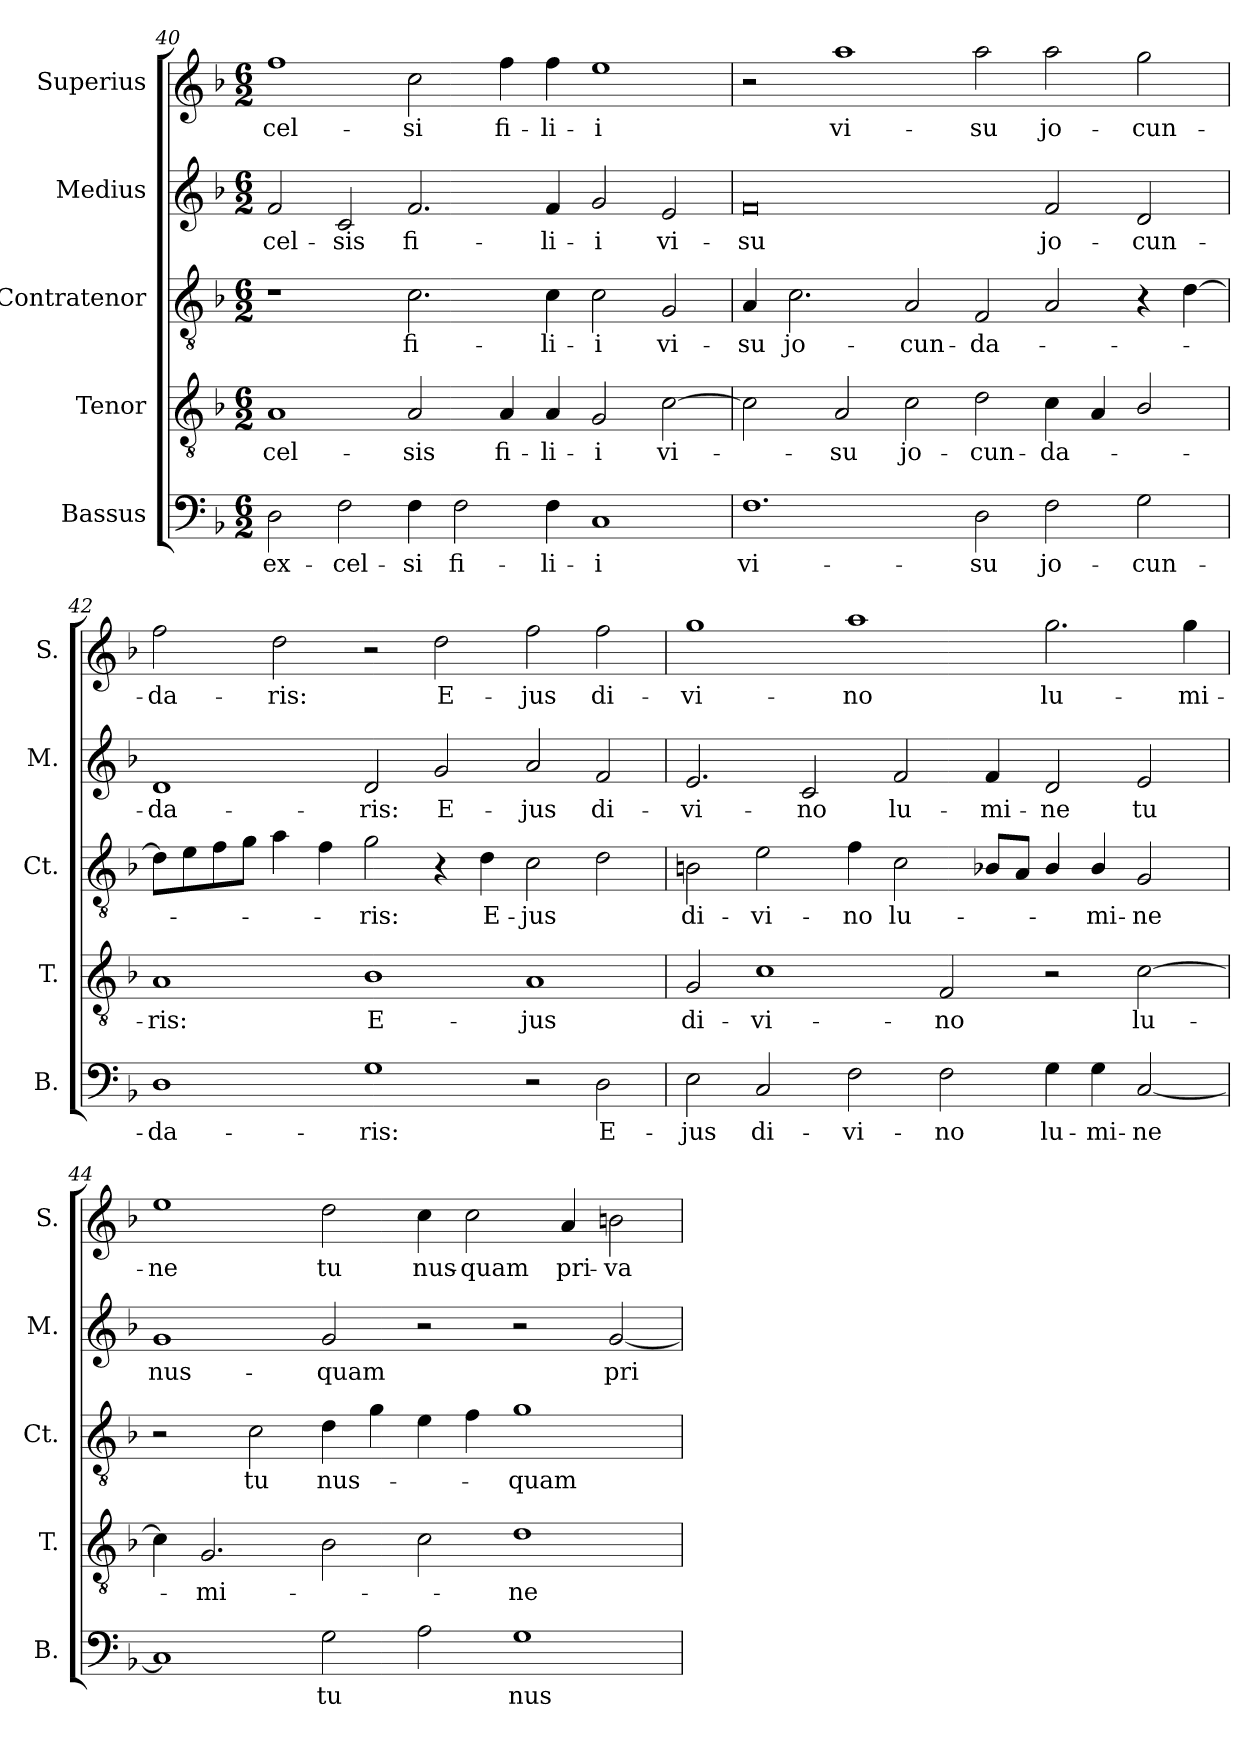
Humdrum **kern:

**kern	**text	**kern	**text	**kern	**text	**kern	**text	**kern	**text
*part5	*part5	*part4	*part4	*part3	*part3	*part2	*part2	*part1	*part1
*staff5	*staff5	*staff4	*staff4	*staff3	*staff3	*staff2	*staff2	*staff1	*staff1
*I"Bassus	*	*I"Tenor	*	*I"Contratenor	*	*I"Medius	*	*I"Superius	*
*I'B.	*	*I'T.	*	*I'Ct.	*	*I'M.	*	*I'S.	*
*clefF4	*	*clefGv2	*	*clefGv2	*	*clefG2	*	*clefG2	*
*	*	*ITrd7c12	*	*ITrd7c12	*	*	*	*	*
*k[b-]	*	*k[b-]	*	*k[b-]	*	*k[b-]	*	*k[b-]	*
*F:	*	*F:	*	*F:	*	*F:	*	*F:	*
*M6/2	*	*M6/2	*	*M6/2	*	*M6/2	*	*M6/2	*
=40	=40	=40	=40	=40	=40	=40	=40	=40	=40
!	!LO:LY:b:color=#000000	!	!	!	!	!	!	!	!
!	!	!	!LO:LY:b:color=#000000	!	!	!	!	!	!
!	!	!	!	!	!	!	!LO:LY:b:color=#000000	!	!
!	!	!	!	!	!	!	!	!	!LO:LY:b:color=#000000
2Di\	ex-	1AAi	-cel-	1r	.	2fi/	-cel-	1ffi	-cel-
!	!LO:LY:b:color=#000000	!	!	!	!	!	!	!	!
!	!	!	!	!	!	!	!LO:LY:b:color=#000000	!	!
2Fi\	-cel-	.	.	.	.	2ci/	-sis	.	.
!	!LO:LY:b:color=#000000	!	!	!	!	!	!	!	!
!	!	!	!LO:LY:b:color=#000000	!	!	!	!	!	!
!	!	!	!	!	!LO:LY:b:color=#000000	!	!	!	!
!	!	!	!	!	!	!	!LO:LY:b:color=#000000	!	!
!	!	!	!	!	!	!	!	!	!LO:LY:b:color=#000000
4Fi\	-si	2AAi/	-sis	2.Ci\	fi-	2.fi/	fi-	2cci\	-si
!	!LO:LY:b:color=#000000	!	!	!	!	!	!	!	!
2Fi\	fi-	.	.	.	.	.	.	.	.
!	!	!	!LO:LY:b:color=#000000	!	!	!	!	!	!
!	!	!	!	!	!	!	!	!	!LO:LY:b:color=#000000
.	.	4AAi/	fi-	.	.	.	.	4ffi\	fi-
!	!LO:LY:b:color=#000000	!	!	!	!	!	!	!	!
!	!	!	!LO:LY:b:color=#000000	!	!	!	!	!	!
!	!	!	!	!	!LO:LY:b:color=#000000	!	!	!	!
!	!	!	!	!	!	!	!LO:LY:b:color=#000000	!	!
!	!	!	!	!	!	!	!	!	!LO:LY:b:color=#000000
4Fi\	-li-	4AAi/	-li-	4Ci\	-li-	4fi/	-li-	4ffi\	-li-
!	!LO:LY:b:color=#000000	!	!	!	!	!	!	!	!
!	!	!	!LO:LY:b:color=#000000	!	!	!	!	!	!
!	!	!	!	!	!LO:LY:b:color=#000000	!	!	!	!
!	!	!	!	!	!	!	!LO:LY:b:color=#000000	!	!
!	!	!	!	!	!	!	!	!	!LO:LY:b:color=#000000
1Ci	-i	2GGi/	-i	2Ci\	-i	2gi/	-i	1eei	-i
!	!	!	!LO:LY:b:color=#000000	!	!	!	!	!	!
!	!	!	!	!	!LO:LY:b:color=#000000	!	!	!	!
!	!	!	!	!	!	!	!LO:LY:b:color=#000000	!	!
.	.	[2Ci\	vi-	2GGi/	vi-	2ei/	vi-	.	.
!!LO:LB:g=z
=41	=41	=41	=41	=41	=41	=41	=41	=41	=41
!	!LO:LY:b:color=#000000	!	!	!	!	!	!	!	!
!	!	!	!	!	!LO:LY:b:color=#000000	!	!	!	!
!	!	!	!	!	!	!	!LO:LY:b:color=#000000	!	!
1.Fi	vi-	2Ci\]	.	4AAi/	-su	0fi	-su	2r	.
!	!	!	!	!	!LO:LY:b:color=#000000	!	!	!	!
.	.	.	.	2.Ci\	jo-	.	.	.	.
!	!	!	!LO:LY:b:color=#000000	!	!	!	!	!	!
!	!	!	!	!	!	!	!	!	!LO:LY:b:color=#000000
.	.	2AAi/	-su	.	.	.	.	1aai	vi-
!	!	!	!LO:LY:b:color=#000000	!	!	!	!	!	!
!	!	!	!	!	!LO:LY:b:color=#000000	!	!	!	!
.	.	2Ci\	jo-	2AAi/	-cun-	.	.	.	.
!	!LO:LY:b:color=#000000	!	!	!	!	!	!	!	!
!	!	!	!LO:LY:b:color=#000000	!	!	!	!	!	!
!	!	!	!	!	!LO:LY:b:color=#000000	!	!	!	!
!	!	!	!	!	!	!	!	!	!LO:LY:b:color=#000000
2Di\	-su	2Di\	-cun-	2FFi/	-da-	.	.	2aai\	-su
!	!LO:LY:b:color=#000000	!	!	!	!	!	!	!	!
!	!	!	!LO:LY:b:color=#000000	!	!	!	!	!	!
!	!	!	!	!	!	!	!LO:LY:b:color=#000000	!	!
!	!	!	!	!	!	!	!	!	!LO:LY:b:color=#000000
2Fi\	jo-	4Ci\	-da-	2AAi/	.	2fi/	jo-	2aai\	jo-
.	.	4AAi/	.	.	.	.	.	.	.
!	!LO:LY:b:color=#000000	!	!	!	!	!	!	!	!
!	!	!	!	!	!	!	!LO:LY:b:color=#000000	!	!
!	!	!	!	!	!	!	!	!	!LO:LY:b:color=#000000
2Gi\	-cun-	2BB-i/	.	4r	.	2di/	-cun-	2ggi\	-cun-
.	.	.	.	[4Di\	.	.	.	.	.
=42	=42	=42	=42	=42	=42	=42	=42	=42	=42
!	!LO:LY:b:color=#000000	!	!	!	!	!	!	!	!
!	!	!	!LO:LY:b:color=#000000	!	!	!	!	!	!
!	!	!	!	!	!	!	!LO:LY:b:color=#000000	!	!
!	!	!	!	!	!	!	!	!	!LO:LY:b:color=#000000
1Di	-da-	1AAi	-ris:	8Di\L]	.	1di	-da-	2ffi\	-da-
.	.	.	.	8Ei\	.	.	.	.	.
.	.	.	.	8Fi\	.	.	.	.	.
.	.	.	.	8Gi\J	.	.	.	.	.
!	!	!	!	!	!	!	!	!	!LO:LY:b:color=#000000
.	.	.	.	4Ai\	.	.	.	2ddi\	-ris:
.	.	.	.	4Fi\	.	.	.	.	.
!	!LO:LY:b:color=#000000	!	!	!	!	!	!	!	!
!	!	!	!LO:LY:b:color=#000000	!	!	!	!	!	!
!	!	!	!	!	!LO:LY:b:color=#000000	!	!	!	!
!	!	!	!	!	!	!	!LO:LY:b:color=#000000	!	!
1Gi	-ris:	1BB-i	E-	2Gi\	-ris:	2di/	-ris:	2r	.
!	!	!	!	!	!	!	!LO:LY:b:color=#000000	!	!
!	!	!	!	!	!	!	!	!	!LO:LY:b:color=#000000
.	.	.	.	4r	.	2gi/	E-	2ddi\	E-
!	!	!	!	!	!LO:LY:b:color=#000000	!	!	!	!
.	.	.	.	4Di\	E-	.	.	.	.
!	!	!	!LO:LY:b:color=#000000	!	!	!	!	!	!
!	!	!	!	!	!LO:LY:b:color=#000000	!	!	!	!
!	!	!	!	!	!	!	!LO:LY:b:color=#000000	!	!
!	!	!	!	!	!	!	!	!	!LO:LY:b:color=#000000
2r	.	1AAi	-jus	2Ci\	-jus	2ai/	-jus	2ffi\	-jus
!	!LO:LY:b:color=#000000	!	!	!	!	!	!	!	!
!	!	!	!	!	!	!	!LO:LY:b:color=#000000	!	!
!	!	!	!	!	!	!	!	!	!LO:LY:b:color=#000000
2Di\	E-	.	.	2Di\	.	2fi/	di-	2ffi\	di-
=43	=43	=43	=43	=43	=43	=43	=43	=43	=43
!	!LO:LY:b:color=#000000	!	!	!	!	!	!	!	!
!	!	!	!LO:LY:b:color=#000000	!	!	!	!	!	!
!	!	!	!	!	!LO:LY:b:color=#000000	!	!	!	!
!	!	!	!	!	!	!	!LO:LY:b:color=#000000	!	!
!	!	!	!	!	!	!	!	!	!LO:LY:b:color=#000000
2Ei\	-jus	2GGi/	di-	2BBni\	di-	2.ei/	-vi-	1ggi	-vi-
!	!LO:LY:b:color=#000000	!	!	!	!	!	!	!	!
!	!	!	!LO:LY:b:color=#000000	!	!	!	!	!	!
!	!	!	!	!	!LO:LY:b:color=#000000	!	!	!	!
2Ci/	di-	1Ci	-vi-	2Ei\	-vi-	.	.	.	.
!	!	!	!	!	!	!	!LO:LY:b:color=#000000	!	!
.	.	.	.	.	.	2ci/	-no	.	.
!	!LO:LY:b:color=#000000	!	!	!	!	!	!	!	!
!	!	!	!	!	!LO:LY:b:color=#000000	!	!	!	!
!	!	!	!	!	!	!	!	!	!LO:LY:b:color=#000000
2Fi\	-vi-	.	.	4Fi\	-no	.	.	1aai	-no
!	!	!	!	!	!LO:LY:b:color=#000000	!	!	!	!
!	!	!	!	!	!	!	!LO:LY:b:color=#000000	!	!
.	.	.	.	2Ci\	lu-	2fi/	lu-	.	.
!	!LO:LY:b:color=#000000	!	!	!	!	!	!	!	!
!	!	!	!LO:LY:b:color=#000000	!	!	!	!	!	!
2Fi\	-no	2FFi/	-no	.	.	.	.	.	.
!	!	!	!	!	!	!	!LO:LY:b:color=#000000	!	!
.	.	.	.	8BB-Xi/L	.	4fi/	-mi-	.	.
.	.	.	.	8AAi/J	.	.	.	.	.
!	!LO:LY:b:color=#000000	!	!	!	!	!	!	!	!
!	!	!	!	!	!	!	!LO:LY:b:color=#000000	!	!
!	!	!	!	!	!	!	!	!	!LO:LY:b:color=#000000
4Gi\	lu-	2r	.	4BB-i/	.	2di/	-ne	2.ggi\	lu-
!	!LO:LY:b:color=#000000	!	!	!	!	!	!	!	!
!	!	!	!	!	!LO:LY:b:color=#000000	!	!	!	!
4Gi\	-mi-	.	.	4BB-i/	-mi-	.	.	.	.
!	!LO:LY:b:color=#000000	!	!	!	!	!	!	!	!
!	!	!	!LO:LY:b:color=#000000	!	!	!	!	!	!
!	!	!	!	!	!LO:LY:b:color=#000000	!	!	!	!
!	!	!	!	!	!	!	!LO:LY:b:color=#000000	!	!
[2Ci/	-ne	[2Ci\	lu-	2GGi/	-ne	2ei/	tu	.	.
!	!	!	!	!	!	!	!	!	!LO:LY:b:color=#000000
.	.	.	.	.	.	.	.	4ggi\	-mi-
!!LO:LB:g=z
=44	=44	=44	=44	=44	=44	=44	=44	=44	=44
!	!	!	!	!	!	!	!LO:LY:b:color=#000000	!	!
!	!	!	!	!	!	!	!	!	!LO:LY:b:color=#000000
1Ci]	.	4Ci\]	.	2r	.	1gi	nus-	1eei	-ne
!	!	!	!LO:LY:b:color=#000000	!	!	!	!	!	!
.	.	2.GGi/	-mi-	.	.	.	.	.	.
!	!	!	!	!	!LO:LY:b:color=#000000	!	!	!	!
.	.	.	.	2Ci\	tu	.	.	.	.
!	!LO:LY:b:color=#000000	!	!	!	!	!	!	!	!
!	!	!	!	!	!LO:LY:b:color=#000000	!	!	!	!
!	!	!	!	!	!	!	!LO:LY:b:color=#000000	!	!
!	!	!	!	!	!	!	!	!	!LO:LY:b:color=#000000
2Gi\	tu	2BB-i\	.	4Di\	nus-	2gi/	-quam	2ddi\	tu
.	.	.	.	4Gi\	.	.	.	.	.
!	!	!	!	!	!	!	!	!	!LO:LY:b:color=#000000
2Ai\	.	2Ci\	.	4Ei\	.	2r	.	4cci\	nus-
!	!	!	!	!	!	!	!	!	!LO:LY:b:color=#000000
.	.	.	.	4Fi\	.	.	.	2cci\	-quam
!	!LO:LY:b:color=#000000	!	!	!	!	!	!	!	!
!	!	!	!LO:LY:b:color=#000000	!	!	!	!	!	!
!	!	!	!	!	!LO:LY:b:color=#000000	!	!	!	!
1Gi	nus-	1Di	-ne	1Gi	-quam	2r	.	.	.
!	!	!	!	!	!	!	!	!	!LO:LY:b:color=#000000
.	.	.	.	.	.	.	.	4ai/	pri-
!	!	!	!	!	!	!	!LO:LY:b:color=#000000	!	!
!	!	!	!	!	!	!	!	!	!LO:LY:b:color=#000000
.	.	.	.	.	.	[2gi/	pri-	2bni\	-va-
=	=	=	=	=	=	=	=	=	=
*-	*-	*-	*-	*-	*-	*-	*-	*-	*-
